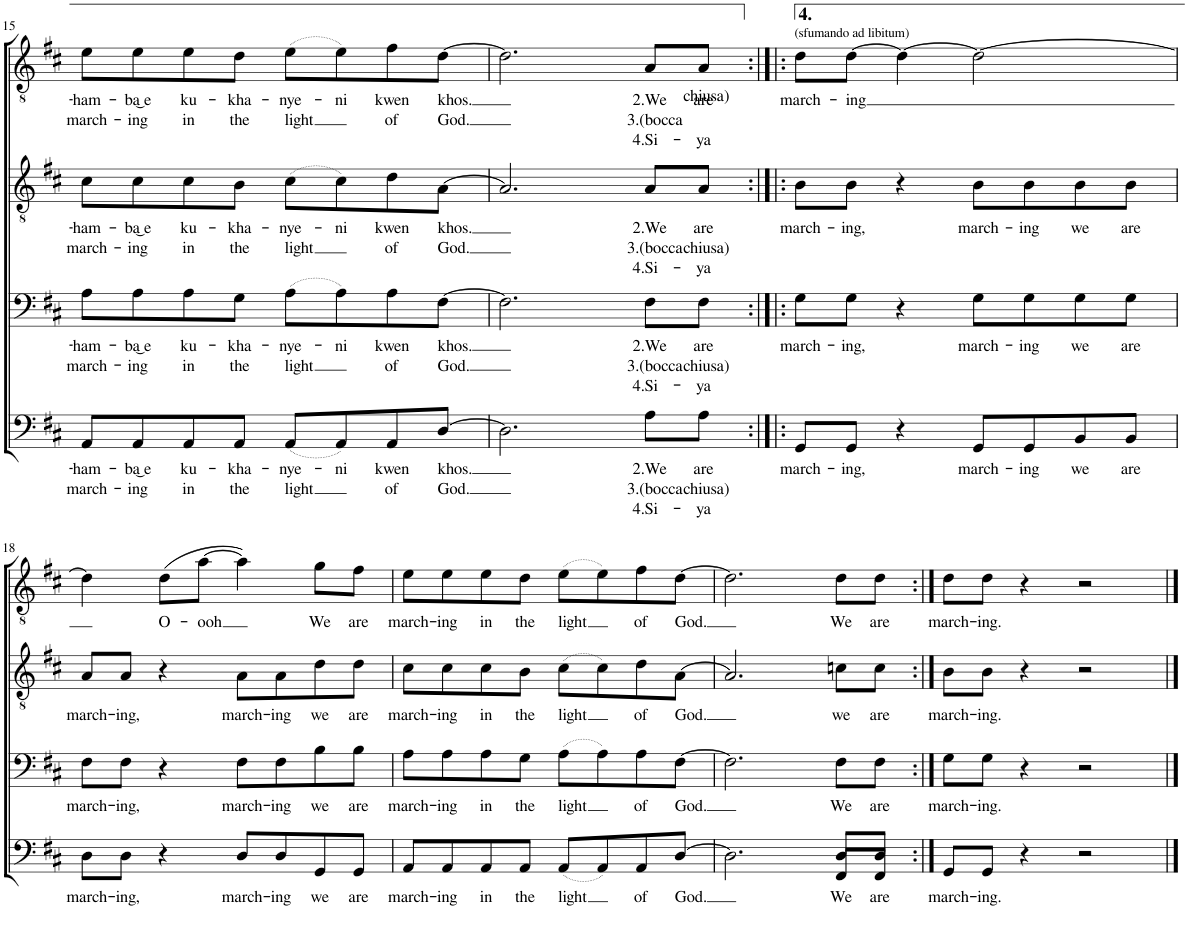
**kern	**text	**text	**text	**kern	**text	**text	**text	**kern	**text	**text	**text	**kern	**text	**text	**text
*part4	*part4	*part4	*part4	*part3	*part3	*part3	*part3	*part2	*part2	*part2	*part2	*part1	*part1	*part1	*part1
*staff4	*staff4	*staff4	*staff4	*staff3	*staff3	*staff3	*staff3	*staff2	*staff2	*staff2	*staff2	*staff1	*staff1	*staff1	*staff1
*I"B	*	*	*	*I"Br	*	*	*	*I"T2	*	*	*	*I"T1	*	*	*
!!LO:PB:g=z
*clefF4	*	*	*	*clefF4	*	*	*	*clefGv2	*	*	*	*clefGv2	*	*	*
*k[f#c#]	*	*	*	*k[f#c#]	*	*	*	*k[f#c#]	*	*	*	*k[f#c#]	*	*	*
*M4/4	*	*	*	*M4/4	*	*	*	*M4/4	*	*	*	*M4/4	*	*	*
*met(c)	*	*	*	*met(c)	*	*	*	*met(c)	*	*	*	*met(c)	*	*	*
=15	=15	=15	=15	=15	=15	=15	=15	=15	=15	=15	=15	=15	=15	=15	=15
!	!LO:LY:b	!LO:LY:b	!	!	!LO:LY:b	!LO:LY:b	!	!	!LO:LY:b	!LO:LY:b	!	!	!LO:LY:b	!LO:LY:b	!
8AA/L	-ham-	march-	.	8A\L	-ham-	march-	.	8c#\L	-ham-	march-	.	8e\L	-ham-	march-	.
!	!LO:LY:b	!LO:LY:b	!	!	!LO:LY:b	!LO:LY:b	!	!	!LO:LY:b	!LO:LY:b	!	!	!LO:LY:b	!LO:LY:b	!
8AA/	-ba͜ e	-ing	.	8A\	-ba͜ e	-ing	.	8c#\	-ba͜ e	-ing	.	8e\	-ba͜ e	-ing	.
!	!LO:LY:b	!LO:LY:b	!	!	!LO:LY:b	!LO:LY:b	!	!	!LO:LY:b	!LO:LY:b	!	!	!LO:LY:b	!LO:LY:b	!
8AA/	ku-	in	.	8A\	ku-	in	.	8c#\	ku-	in	.	8e\	ku-	in	.
!	!LO:LY:b	!LO:LY:b	!	!	!LO:LY:b	!LO:LY:b	!	!	!LO:LY:b	!LO:LY:b	!	!	!LO:LY:b	!LO:LY:b	!
8AA/J	-kha-	the	.	8G\J	-kha-	the	.	8B\J	-kha-	the	.	8d\J	-kha-	the	.
!	!LO:LY:b	!LO:LY:b	!	!	!LO:LY:b	!LO:LY:b	!	!	!LO:LY:b	!LO:LY:b	!	!	!LO:LY:b	!LO:LY:b	!
(8AA/L	-nye-	light	.	(8A\L	-nye-	light	.	(8c#\L	-nye-	light	.	(8e\L	-nye-	light	.
!	!LO:LY:b	!	!	!	!LO:LY:b	!	!	!	!LO:LY:b	!	!	!	!LO:LY:b	!	!
8AA/)	-ni	.	.	8A\)	-ni	.	.	8c#\)	-ni	.	.	8e\)	-ni	.	.
!	!LO:LY:b	!LO:LY:b	!	!	!LO:LY:b	!LO:LY:b	!	!	!LO:LY:b	!LO:LY:b	!	!	!LO:LY:b	!LO:LY:b	!
8AA/	kwen	of	.	8A\	kwen	of	.	8d\	kwen	of	.	8f#\	kwen	of	.
!	!LO:LY:b	!LO:LY:b	!	!	!LO:LY:b	!LO:LY:b	!	!	!LO:LY:b	!LO:LY:b	!	!	!LO:LY:b	!LO:LY:b	!
[8D/J	khos.	God.	.	[8F#\J	khos.	God.	.	[8A\J	khos.	God.	.	[8d\J	khos.	God.	.
=16	=16	=16	=16	=16	=16	=16	=16	=16	=16	=16	=16	=16	=16	=16	=16
2.D\]	.	.	.	2.F#\]	.	.	.	2.A/]	.	.	.	2.d\]	.	.	.
!	!LO:LY:b	!LO:LY:b	!LO:LY:b	!	!LO:LY:b	!LO:LY:b	!LO:LY:b	!	!LO:LY:b	!LO:LY:b	!LO:LY:b	!	!LO:LY:b	!LO:LY:b	!LO:LY:b
8A\L	2.We	3.(bocca	4.Si-	8F#\L	2.We	3.(bocca	4.Si-	8A/L	2.We	3.(bocca	4.Si-	8A/L	2.We	3.(bocca	4.Si-
!	!LO:LY:b	!LO:LY:b	!LO:LY:b	!	!LO:LY:b	!LO:LY:b	!LO:LY:b	!	!LO:LY:b	!LO:LY:b	!LO:LY:b	!	!LO:LY:b	!LO:LY:b	!LO:LY:b
8A\J	are	chiusa)	-ya	8F#\J	are	chiusa)	-ya	8A/J	are	chiusa)	-ya	8A/J	are	chiusa)	-ya
=17:|!|:	=17:|!|:	=17:|!|:	=17:|!|:	=17:|!|:	=17:|!|:	=17:|!|:	=17:|!|:	=17:|!|:	=17:|!|:	=17:|!|:	=17:|!|:	=17:|!|:	=17:|!|:	=17:|!|:	=17:|!|:
!	!	!	!	!	!	!	!	!	!	!	!	!LO:TX:a:t=(sfumando ad libitum)	!	!	!
!	!LO:LY:b	!	!	!	!LO:LY:b	!	!	!	!LO:LY:b	!	!	!	!LO:LY:b	!	!
8GG/L	march-	.	.	8G\L	march-	.	.	8B\L	march-	.	.	8d\L	march-	.	.
!	!LO:LY:b	!	!	!	!LO:LY:b	!	!	!	!LO:LY:b	!	!	!	!LO:LY:b	!	!
8GG/J	-ing,	.	.	8G\J	-ing,	.	.	8B\J	-ing,	.	.	[8d\J	-ing	.	.
4r	.	.	.	4r	.	.	.	4r	.	.	.	4d\_	.	.	.
!	!LO:LY:b	!	!	!	!LO:LY:b	!	!	!	!LO:LY:b	!	!	!	!	!	!
8GG/L	march-	.	.	8G\L	march-	.	.	8B\L	march-	.	.	2d\_	.	.	.
!	!LO:LY:b	!	!	!	!LO:LY:b	!	!	!	!LO:LY:b	!	!	!	!	!	!
8GG/	-ing	.	.	8G\	-ing	.	.	8B\	-ing	.	.	.	.	.	.
!	!LO:LY:b	!	!	!	!LO:LY:b	!	!	!	!LO:LY:b	!	!	!	!	!	!
8BB/	we	.	.	8G\	we	.	.	8B\	we	.	.	.	.	.	.
!	!LO:LY:b	!	!	!	!LO:LY:b	!	!	!	!LO:LY:b	!	!	!	!	!	!
8BB/J	are	.	.	8G\J	are	.	.	8B\J	are	.	.	.	.	.	.
!!LO:LB:g=z
=18	=18	=18	=18	=18	=18	=18	=18	=18	=18	=18	=18	=18	=18	=18	=18
!	!LO:LY:b	!	!	!	!LO:LY:b	!	!	!	!LO:LY:b	!	!	!	!	!	!
8D\L	march-	.	.	8F#\L	march-	.	.	8A/L	march-	.	.	4d\]	.	.	.
!	!LO:LY:b	!	!	!	!LO:LY:b	!	!	!	!LO:LY:b	!	!	!	!	!	!
8D\J	-ing,	.	.	8F#\J	-ing,	.	.	8A/J	-ing,	.	.	.	.	.	.
!	!	!	!	!	!	!	!	!	!	!	!	!	!LO:LY:b	!	!
4r	.	.	.	4r	.	.	.	4r	.	.	.	(8d\L	O-	.	.
!	!	!	!	!	!	!	!	!	!	!	!	!	!LO:LY:b	!	!
.	.	.	.	.	.	.	.	.	.	.	.	[8a\J	-ooh	.	.
!	!LO:LY:b	!	!	!	!LO:LY:b	!	!	!	!LO:LY:b	!	!	!	!	!	!
8D/L	march-	.	.	8F#\L	march-	.	.	8A\L	march-	.	.	4a\])	.	.	.
!	!LO:LY:b	!	!	!	!LO:LY:b	!	!	!	!LO:LY:b	!	!	!	!	!	!
8D/	-ing	.	.	8F#\	-ing	.	.	8A\	-ing	.	.	.	.	.	.
!	!LO:LY:b	!	!	!	!LO:LY:b	!	!	!	!LO:LY:b	!	!	!	!LO:LY:b	!	!
8GG/	we	.	.	8B\	we	.	.	8d\	we	.	.	8g\L	We	.	.
!	!LO:LY:b	!	!	!	!LO:LY:b	!	!	!	!LO:LY:b	!	!	!	!LO:LY:b	!	!
8GG/J	are	.	.	8B\J	are	.	.	8d\J	are	.	.	8f#\J	are	.	.
=19	=19	=19	=19	=19	=19	=19	=19	=19	=19	=19	=19	=19	=19	=19	=19
!	!LO:LY:b	!	!	!	!LO:LY:b	!	!	!	!LO:LY:b	!	!	!	!LO:LY:b	!	!
8AA/L	march-	.	.	8A\L	march-	.	.	8c#\L	march-	.	.	8e\L	march-	.	.
!	!LO:LY:b	!	!	!	!LO:LY:b	!	!	!	!LO:LY:b	!	!	!	!LO:LY:b	!	!
8AA/	-ing	.	.	8A\	-ing	.	.	8c#\	-ing	.	.	8e\	-ing	.	.
!	!LO:LY:b	!	!	!	!LO:LY:b	!	!	!	!LO:LY:b	!	!	!	!LO:LY:b	!	!
8AA/	in	.	.	8A\	in	.	.	8c#\	in	.	.	8e\	in	.	.
!	!LO:LY:b	!	!	!	!LO:LY:b	!	!	!	!LO:LY:b	!	!	!	!LO:LY:b	!	!
8AA/J	the	.	.	8G\J	the	.	.	8B\J	the	.	.	8d\J	the	.	.
!	!LO:LY:b	!	!	!	!LO:LY:b	!	!	!	!LO:LY:b	!	!	!	!LO:LY:b	!	!
(8AA/L	light	.	.	(8A\L	light	.	.	(8c#\L	light	.	.	(8e\L	light	.	.
8AA/)	.	.	.	8A\)	.	.	.	8c#\)	.	.	.	8e\)	.	.	.
!	!LO:LY:b	!	!	!	!LO:LY:b	!	!	!	!LO:LY:b	!	!	!	!LO:LY:b	!	!
8AA/	of	.	.	8A\	of	.	.	8d\	of	.	.	8f#\	of	.	.
!	!LO:LY:b	!	!	!	!LO:LY:b	!	!	!	!LO:LY:b	!	!	!	!LO:LY:b	!	!
[8D/J	God.	.	.	[8F#\J	God.	.	.	[8A\J	God.	.	.	[8d\J	God.	.	.
=20	=20	=20	=20	=20	=20	=20	=20	=20	=20	=20	=20	=20	=20	=20	=20
*^	*	*	*	*	*	*	*	*	*	*	*	*	*	*	*
2.D\]	2.ryy	.	.	.	2.F#\]	.	.	.	2.A/]	.	.	.	2.d\]	.	.	.
!	!	!LO:LY:b	!	!	!	!LO:LY:b	!	!	!	!LO:LY:b	!	!	!	!LO:LY:b	!	!
8D/L	8FF#/L	We	.	.	8F#\L	We	.	.	8cn\L	we	.	.	8d\L	We	.	.
!	!	!LO:LY:b	!	!	!	!LO:LY:b	!	!	!	!LO:LY:b	!	!	!	!LO:LY:b	!	!
8D/J	8FF#/J	are	.	.	8F#\J	are	.	.	8c\J	are	.	.	8d\J	are	.	.
=21:|!	=21:|!	=21:|!	=21:|!	=21:|!	=21:|!	=21:|!	=21:|!	=21:|!	=21:|!	=21:|!	=21:|!	=21:|!	=21:|!	=21:|!	=21:|!	=21:|!
!	!	!LO:LY:b	!	!	!	!LO:LY:b	!	!	!	!LO:LY:b	!	!	!	!LO:LY:b	!	!
*v	*v	*	*	*	*	*	*	*	*	*	*	*	*	*	*	*
8GG/L	march-	.	.	8G\L	march-	.	.	8B\L	march-	.	.	8d\L	march-	.	.
!	!LO:LY:b	!	!	!	!LO:LY:b	!	!	!	!LO:LY:b	!	!	!	!LO:LY:b	!	!
8GG/J	-ing.	.	.	8G\J	-ing.	.	.	8B\J	-ing.	.	.	8d\J	-ing.	.	.
4r	.	.	.	4r	.	.	.	4r	.	.	.	4r	.	.	.
2r	.	.	.	2r	.	.	.	2r	.	.	.	2r	.	.	.
==	==	==	==	==	==	==	==	==	==	==	==	==	==	==	==
*-	*-	*-	*-	*-	*-	*-	*-	*-	*-	*-	*-	*-	*-	*-	*-
